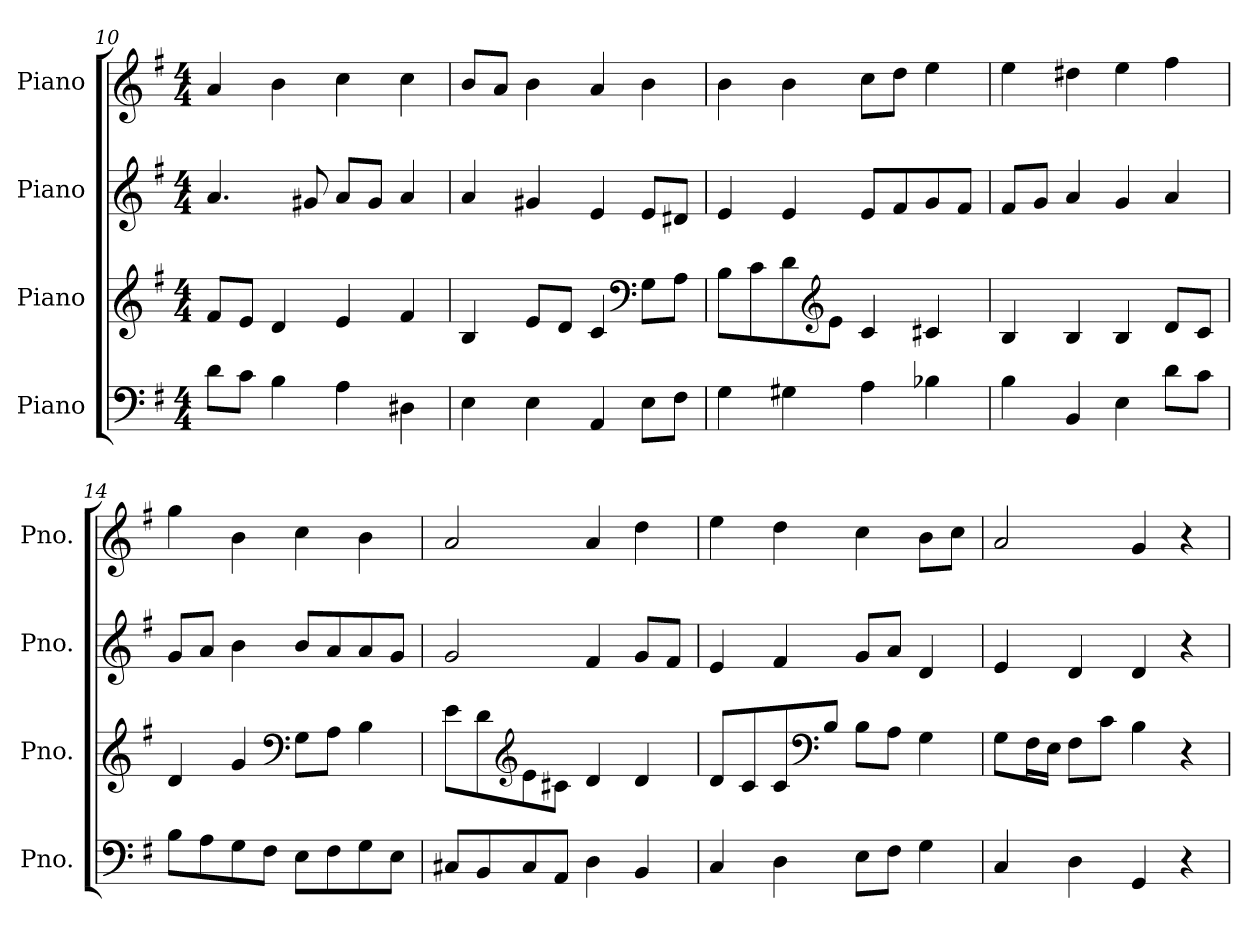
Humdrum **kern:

**kern	**kern	**kern	**kern
*part4	*part3	*part2	*part1
*staff4	*staff3	*staff2	*staff1
*I"Piano	*I"Piano	*I"Piano	*I"Piano
*I'Pno.	*I'Pno.	*I'Pno.	*I'Pno.
*clefF4	*clefG2	*clefG2	*clefG2
*k[f#]	*k[f#]	*k[f#]	*k[f#]
*M4/4	*M4/4	*M4/4	*M4/4
=10	=10	=10	=10
8d\L	8f#/L	4.a/	4a/
8c\J	8e/J	.	.
4B\	4d/	.	4b\
.	.	8g#X/	.
4A\	4e/	8a/L	4cc\
.	.	8g#/J	.
4D#X\	4f#/	4a/	4cc\
!!LO:LB:g=z
=11	=11	=11	=11
4E\	4B/	4a/	8b/L
.	.	.	8a/J
4E\	8e/L	4g#X/	4b\
.	8d/J	.	.
4AA/	4c/	4e/	4a/
*	*clefF4	*	*
8E\L	8G\L	8e/L	4b\
8F#\J	8A\J	8d#X/J	.
=12	=12	=12	=12
4G\	8B\L	4e/	4b\
.	8c\	.	.
4G#X\	8d\	4e/	4b\
*	*clefG2	*	*
.	8e\J	.	.
4A\	4c/	8e/L	8cc\L
.	.	8f#/	8dd\J
4B-X\	4c#X/	8g/	4ee\
.	.	8f#/J	.
=13	=13	=13	=13
4B\	4B/	8f#/L	4ee\
.	.	8g/J	.
4BB/	4B/	4a/	4dd#X\
4E\	4B/	4g/	4ee\
8d\L	8d/L	4a/	4ff#\
8c\J	8c/J	.	.
=14	=14	=14	=14
8B\L	4d/	8g/L	4gg\
8A\	.	8a/J	.
8G\	4g/	4b\	4b\
8F#\J	.	.	.
*	*clefF4	*	*
8E\L	8G\L	8b/L	4cc\
8F#\	8A\J	8a/	.
8G\	4B\	8a/	4b\
8E\J	.	8g/J	.
!!LO:PB:g=z
=15	=15	=15	=15
8C#X/L	8e\L	2g/	2a/
8BB/	8d\	.	.
*	*clefG2	*	*
8C#/	8e\	.	.
8AA/J	8c#X\J	.	.
4D\	4d/	4f#/	4a/
4BB/	4d/	8g/L	4dd\
.	.	8f#/J	.
=16	=16	=16	=16
4C/	8d/L	4e/	4ee\
.	8c/	.	.
4D\	8c/	4f#/	4dd\
*	*clefF4	*	*
.	8B/J	.	.
8E\L	8B\L	8g/L	4cc\
8F#\J	8A\J	8a/J	.
4G\	4G\	4d/	8b\L
.	.	.	8cc\J
=17	=17	=17	=17
4C/	8G\L	4e/	2a/
.	16F#\L	.	.
.	16E\JJ	.	.
4D\	8F#\L	4d/	.
.	8c\J	.	.
4GG/	4B\	4d/	4g/
4r	4r	4r	4r
=	=	=	=
*-	*-	*-	*-
